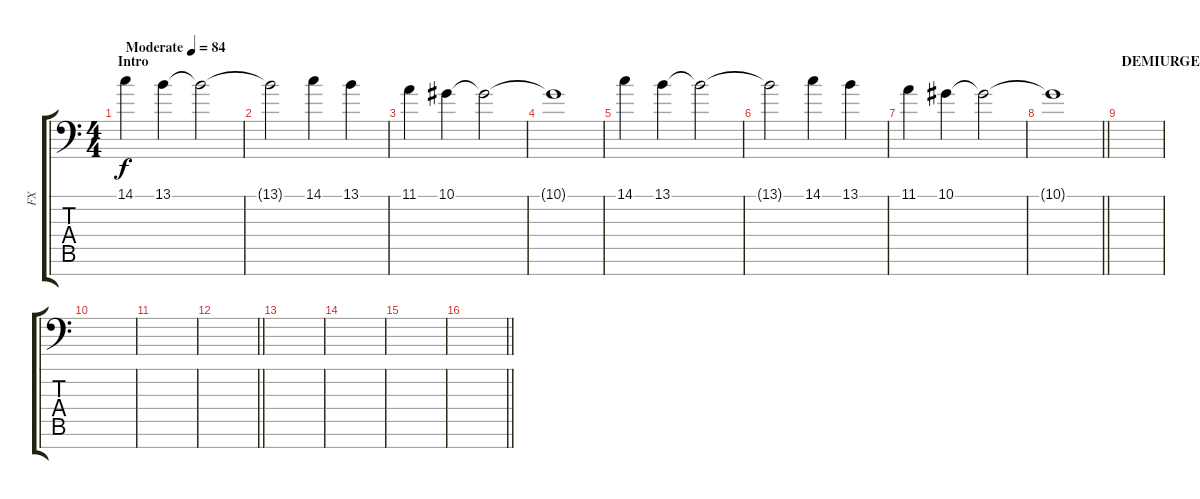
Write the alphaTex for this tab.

\track ("FX" "FX") {instrument choiraahs}
\staff {score tabs}
\tuning (Bb3 F3 Db3 Ab2 Eb2 Bb1 F1) {hide}
\ts (4 4)
\section ("" "Intro")
\tempo (84 "Moderate")
\clef f4
\ks c
14.1.4{dy f instrument choiraahs} 13.1.4 13.1{t}.2 |
13.1{t}.2 14.1.4 13.1.4 |
11.1.4 10.1.4 10.1{t}.2 |
10.1{t}.1 |
14.1.4 13.1.4 13.1{t}.2 |
13.1{t}.2 14.1.4 13.1.4 |
11.1.4 10.1.4 10.1{t}.2 |
\barLineRight lightlight
10.1{t}.1 |
\section ("" "DEMIURGE")
|
|
|
\barLineRight lightlight
|
|
|
|
\barLineRight lightlight
